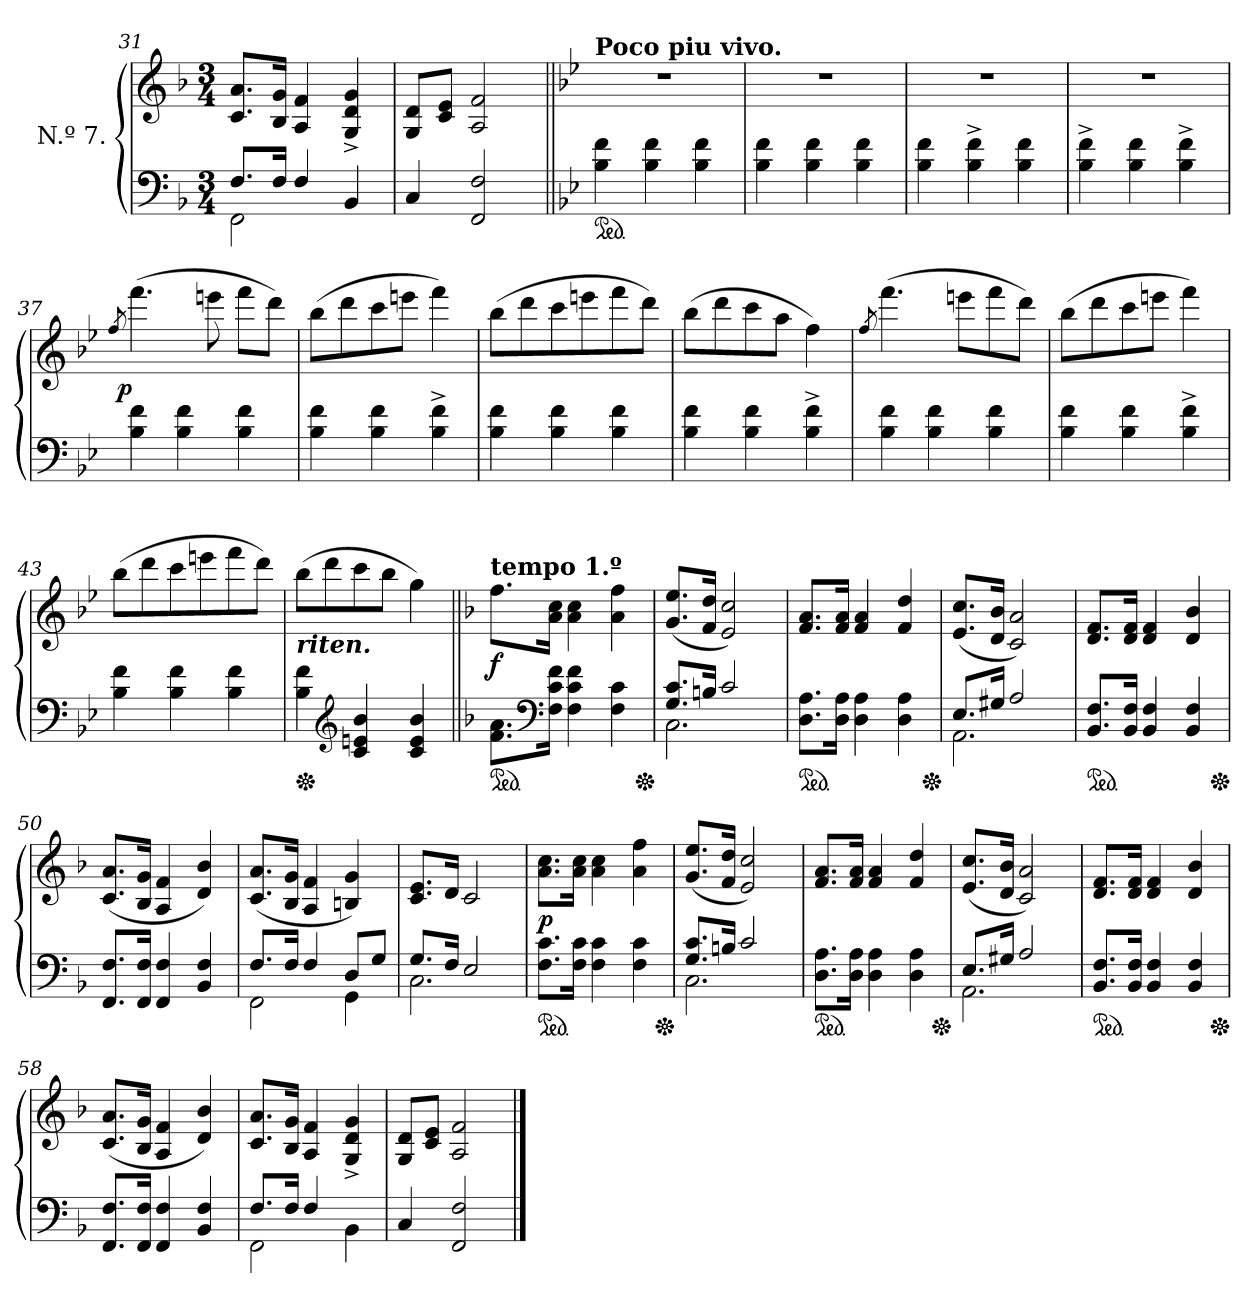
**kern	**kern	**dynam
*part1	*part1	*part1
*staff2	*staff1	*staff1/2
*I" N.º 7.	*	*
*clefF4	*clefG2	*
*k[b-]	*k[b-]	*
*M3/4	*M3/4	*
=31	=31	=31
*^	*	*
8.FL	2FF	8.c 8.aL	.
16FJk	.	16B- 16gJk	.
4F	.	4A 4f	.
4rcyy	4BB-	4G^</ 4d^</ 4g^</	.
*v	*v	*	*
=32	=32	=32
4C	8G 8dL	.
.	8c 8eJ	.
2FF 2F	2A 2f	.
=33||	=33||	=33||
*k[b-e-]	*k[b-e-]	*
!	!LO:TX:a:B:t=Poco piu vivo.	!
*ped	*	*
4B- 4f	2.rdd	.
4B- 4f	.	.
4B- 4f	.	.
=34	=34	=34
4B- 4f	2.rdd	.
4B- 4f	.	.
4B- 4f	.	.
=35	=35	=35
4B- 4f	2.rdd	.
4B-^> 4f^>	.	.
4B- 4f	.	.
=36	=36	=36
4B-^> 4f^>	2.rdd	.
4B- 4f	.	.
4B-^> 4f^>	.	.
=37	=37	=37
.	8qff/	.
!	!	!LO:DY:rj
4B- 4f	(>4.fff	p
4B- 4f	.	.
.	8eeen	.
4B- 4f	8fffL	.
.	8dddJ)	.
=38	=38	=38
4B- 4f	(>8bb-L	.
.	8ddd	.
4B- 4f	8ccc	.
.	8eeenJ	.
4B-^> 4f^>	4fff)	.
=39	=39	=39
4B- 4f	(>8bb-L	.
.	8ddd	.
4B- 4f	8ccc	.
.	8eeen	.
4B- 4f	8fff	.
.	8dddJ)	.
=40	=40	=40
4B- 4f	(>8bb-L	.
.	8ddd	.
4B- 4f	8ccc	.
.	8aaJ	.
4B-^> 4f^>	4ff)	.
=41	=41	=41
.	8qff/	.
4B- 4f	(>4.fff	.
4B- 4f	.	.
.	8eeenL	.
4B- 4f	8fff	.
.	8dddJ)	.
=42	=42	=42
4B- 4f	(>8bb-L	.
.	8ddd	.
4B- 4f	8ccc	.
.	8eeenJ	.
4B-^> 4f^>	4fff)	.
=43	=43	=43
4B- 4f	(>8bb-L	.
.	8ddd	.
4B- 4f	8ccc	.
.	8eeen	.
4B- 4f	8fff	.
.	8dddJ)	.
=44	=44	=44
!	!LO:TX:b:Bi:t=riten.	!
*Xped	*	*
4B- 4f	(>8bb-L	.
.	8ddd	.
*clefG2	*	*
4c 4en 4b-	8ccc	.
.	8bb-J	.
4c 4e 4b-	4gg)	.
=45||	=45||	=45||
*k[b-]	*k[b-]	*
!	!LO:TX:a:B:t=tempo 1.º	!
*ped	*	*
8.f 8.aL	8.ffL	f
*clefF4	*	*
16F 16c 16fJk	16a 16ccJk	.
4F 4c 4f	4a 4cc	.
4F 4c	4a 4ff	.
*Xped	*	*
=46	=46	=46
*^	*	*
8.G 8.cL	2.C	(<8.g/ 8.ee/L	.
16BnJk	.	16f/ 16dd/Jk	.
2c	.	2e 2cc)	.
*v	*v	*	*
=47	=47	=47
*ped	*	*
8.D 8.AL	8.f 8.aL	.
16D 16AJk	16f 16aJk	.
4D 4A	4f 4a	.
4D 4A	4f 4dd	.
*Xped	*	*
=48	=48	=48
*^	*	*
8.EL	2.AA	(<8.e 8.ccL	.
16G#XJk	.	16d 16b-Jk	.
2A	.	2c 2a)	.
*v	*v	*	*
=49	=49	=49
*ped	*	*
8.BB-/ 8.F/L	8.d 8.fL	.
16BB-/ 16F/Jk	16d 16fJk	.
4BB-/ 4F/	4d 4f	.
4BB-/ 4F/	4d 4b-	.
*Xped	*	*
=50	=50	=50
8.FF 8.FL	(<8.c 8.aL	.
16FF 16FJk	16B- 16gJk	.
4FF 4F	4A 4f	.
4BB-/ 4F/	4d 4b-)	.
=51	=51	=51
*^	*	*
8.FL	2FF	(<8.c 8.aL	.
16FJk	.	16B- 16gJk	.
4F	.	4A 4f	.
8DL	4GG	4Bn 4g)	.
8GJ	.	.	.
=52	=52	=52	=52
8.GL	2.C	8.c 8.eL	.
16FJk	.	16dJk	.
2E	.	2c	.
*v	*v	*	*
=53	=53	=53
*ped	*	*
8.F 8.cL	8.a 8.ccL	p
16F 16cJk	16a 16ccJk	.
4F 4c	4a 4cc	.
4F 4c	4a 4ff	.
*Xped	*	*
=54	=54	=54
*^	*	*
8.G 8.cL	2.C	(<8.g/ 8.ee/L	.
16BnJk	.	16f/ 16dd/Jk	.
2c	.	2e 2cc)	.
*v	*v	*	*
=55	=55	=55
*ped	*	*
8.D 8.AL	8.f 8.aL	.
16D 16AJk	16f 16aJk	.
4D 4A	4f 4a	.
4D 4A	4f 4dd	.
*Xped	*	*
=56	=56	=56
*^	*	*
8.EL	2.AA	(<8.e 8.ccL	.
16G#XJk	.	16d 16b-Jk	.
2A	.	2c 2a)	.
*v	*v	*	*
=57	=57	=57
*ped	*	*
8.BB-/ 8.F/L	8.d 8.fL	.
16BB-/ 16F/Jk	16d 16fJk	.
4BB-/ 4F/	4d 4f	.
4BB-/ 4F/	4d 4b-	.
*Xped	*	*
=58	=58	=58
8.FF 8.FL	(<8.c 8.aL	.
16FF 16FJk	16B- 16gJk	.
4FF 4F	4A 4f	.
4BB-/ 4F/	4d 4b-)	.
=59	=59	=59
*^	*	*
8.FL	2FF	8.c 8.aL	.
16FJk	.	16B- 16gJk	.
4F	.	4A 4f	.
4rcyy	4BB-\	4G^</ 4d^</ 4g^</	.
*v	*v	*	*
=60	=60	=60
4C	8G 8dL	.
.	8c 8eJ	.
2FF 2F	2A 2f	.
==	==	==
*-	*-	*-
